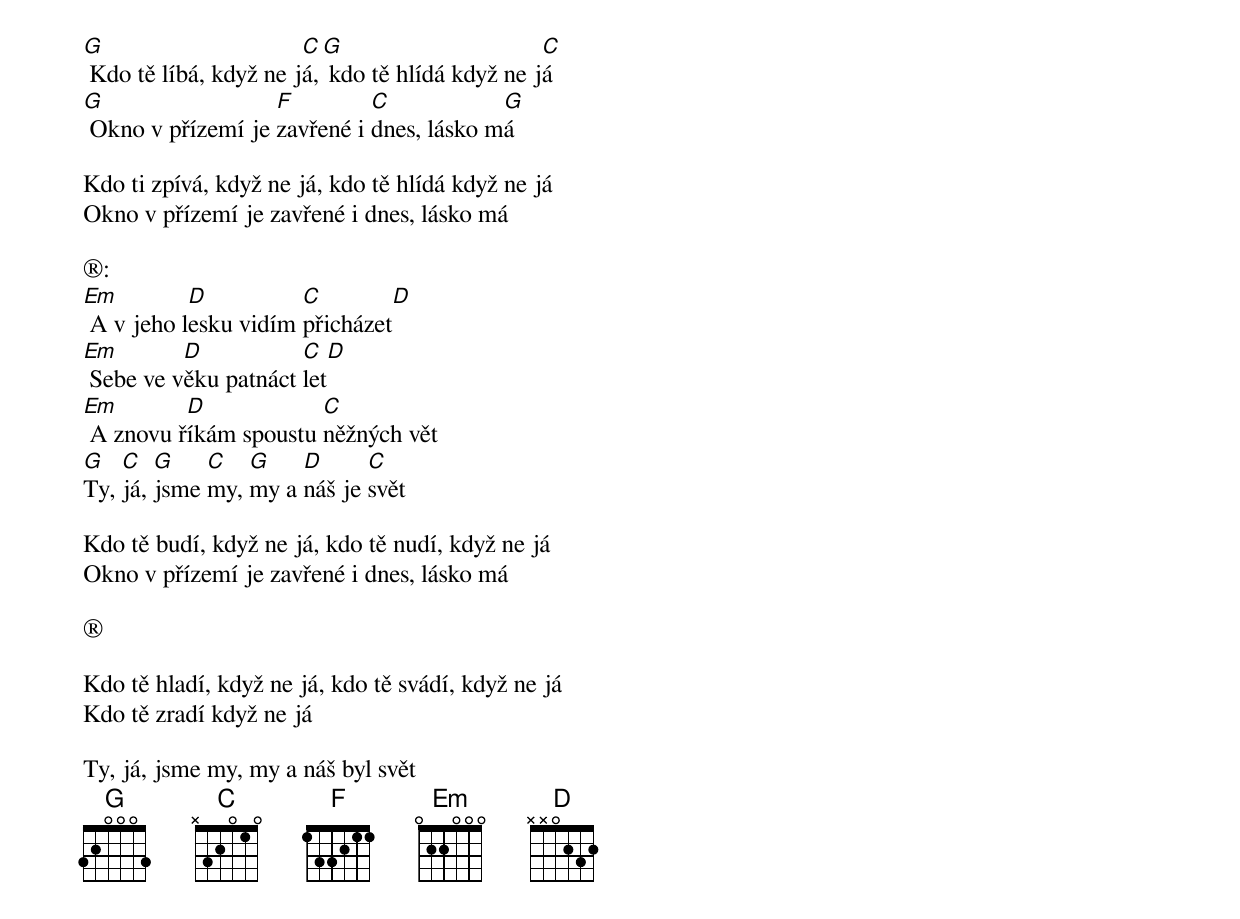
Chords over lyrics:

G                      C G                      C
 Kdo tě líbá, když ne já, kdo tě hlídá když ne já
G                  F         C            G
 Okno v přízemí je zavřené i dnes, lásko má

Kdo ti zpívá, když ne já, kdo tě hlídá když ne já
Okno v přízemí je zavřené i dnes, lásko má

®:
Em         D          C        D
 A v jeho lesku vidím přicházet
Em        D           C  D
 Sebe ve věku patnáct let
Em        D            C
 A znovu říkám spoustu něžných vět
G   C   G    C   G    D      C
Ty, já, jsme my, my a náš je svět

Kdo tě budí, když ne já, kdo tě nudí, když ne já
Okno v přízemí je zavřené i dnes, lásko má

®

Kdo tě hladí, když ne já, kdo tě svádí, když ne já
Kdo tě zradí když ne já

Ty, já, jsme my, my a náš byl svět
